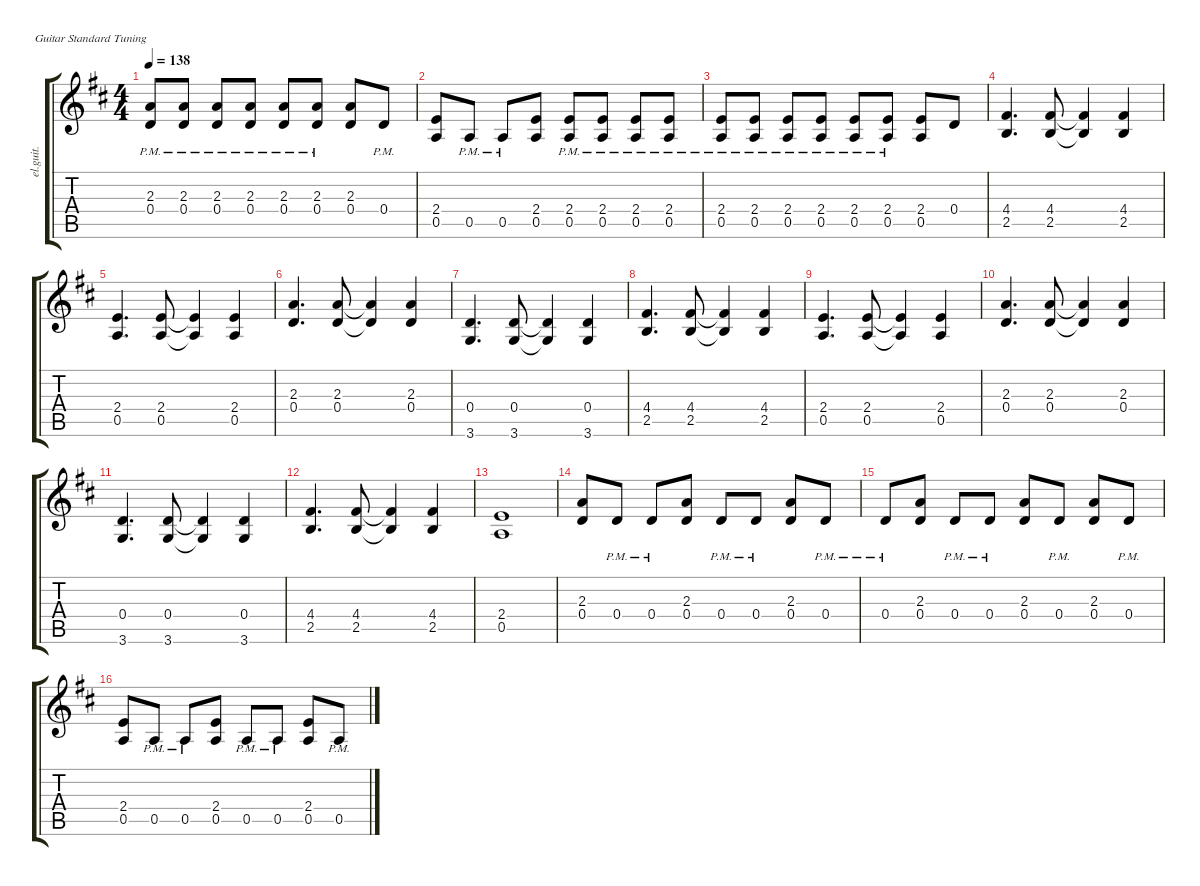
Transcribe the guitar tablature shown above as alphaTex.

\hideDynamics
\bracketExtendMode groupsimilarinstruments
\otherSystemsTrackNameOrientation horizontal
\track ("EG5" "el.guit.") {instrument electricguitarmuted}
\staff {score tabs}
\tuning (E4 B3 G3 D3 A2 E2)
\ts (4 4)
\tempo 138
\clef g2
\ks d
(0.4{pm acc forcenatural} 2.3{pm acc forcenatural}).8{dy mf} (0.4{pm acc forcenatural} 2.3{pm acc forcenatural}).8 (0.4{pm acc forcenatural} 2.3{pm acc forcenatural}).8{dy f} (0.4{pm acc forcenatural} 2.3{pm acc forcenatural}).8 (0.4{pm acc forcenatural} 2.3{pm acc forcenatural}).8{dy ff} (0.4{pm acc forcenatural} 2.3{pm acc forcenatural}).8{dy f} (0.4{acc forcenatural} 2.3{acc forcenatural}).8{dy ff} 0.4{pm acc forcenatural}.8 |
(0.5{acc forcenatural} 2.4{acc forcenatural}).8{dy fff} 0.5{pm acc forcenatural}.8{dy ff} 0.5{pm acc forcenatural}.8{dy f} (0.5{acc forcenatural} 2.4{acc forcenatural}).8{dy fff} (0.5{pm acc forcenatural} 2.4{pm acc forcenatural}).8{dy mf} (0.5{pm acc forcenatural} 2.4{pm acc forcenatural}).8 (0.5{pm acc forcenatural} 2.4{pm acc forcenatural}).8{dy ff} (0.5{pm acc forcenatural} 2.4{pm acc forcenatural}).8{dy f} |
(0.5{pm acc forcenatural} 2.4{pm acc forcenatural}).8 (0.5{pm acc forcenatural} 2.4{pm acc forcenatural}).8 (0.5{pm acc forcenatural} 2.4{pm acc forcenatural}).8{dy ff} (0.5{pm acc forcenatural} 2.4{pm acc forcenatural}).8{dy f} (0.5{pm acc forcenatural} 2.4{pm acc forcenatural}).8{dy ff} (0.5{pm acc forcenatural} 2.4{pm acc forcenatural}).8{dy f} (0.5{acc forcenatural} 2.4{acc forcenatural}).8{dy ff} 0.4{acc forcenatural}.8{dy f} |
(4.4{acc #} 2.5{acc forcenatural}).4{d} (4.4{acc #} 2.5{acc forcenatural}).8 (4.4{t acc #} 2.5{t acc forcenatural}).4 (4.4{acc #} 2.5{acc forcenatural}).4 |
(2.4{acc forcenatural} 0.5{acc forcenatural}).4{d} (2.4{acc forcenatural} 0.5{acc forcenatural}).8 (2.4{t acc forcenatural} 0.5{t acc forcenatural}).4 (2.4{acc forcenatural} 0.5{acc forcenatural}).4 |
(2.3{acc forcenatural} 0.4{acc forcenatural}).4{d} (2.3{acc forcenatural} 0.4{acc forcenatural}).8 (0.4{t acc forcenatural} 2.3{t acc forcenatural}).4 (2.3{acc forcenatural} 0.4{acc forcenatural}).4 |
(0.4{acc forcenatural} 3.6{acc forcenatural}).4{d} (0.4{acc forcenatural} 3.6{acc forcenatural}).8 (3.6{t acc forcenatural} 0.4{t acc forcenatural}).4 (0.4{acc forcenatural} 3.6{acc forcenatural}).4 |
(4.4{acc #} 2.5{acc forcenatural}).4{d} (4.4{acc #} 2.5{acc forcenatural}).8 (2.5{t acc forcenatural} 4.4{t acc #}).4 (4.4{acc #} 2.5{acc forcenatural}).4 |
(2.4{acc forcenatural} 0.5{acc forcenatural}).4{d} (2.4{acc forcenatural} 0.5{acc forcenatural}).8 (2.4{t acc forcenatural} 0.5{t acc forcenatural}).4 (2.4{acc forcenatural} 0.5{acc forcenatural}).4 |
(2.3{acc forcenatural} 0.4{acc forcenatural}).4{d} (2.3{acc forcenatural} 0.4{acc forcenatural}).8 (0.4{t acc forcenatural} 2.3{t acc forcenatural}).4 (2.3{acc forcenatural} 0.4{acc forcenatural}).4 |
(0.4{acc forcenatural} 3.6{acc forcenatural}).4{d} (0.4{acc forcenatural} 3.6{acc forcenatural}).8 (3.6{t acc forcenatural} 0.4{t acc forcenatural}).4 (0.4{acc forcenatural} 3.6{acc forcenatural}).4 |
(4.4{acc #} 2.5{acc forcenatural}).4{d} (4.4{acc #} 2.5{acc forcenatural}).8 (2.5{t acc forcenatural} 4.4{t acc #}).4 (4.4{acc #} 2.5{acc forcenatural}).4 |
(2.4{acc forcenatural} 0.5{acc forcenatural}).1 |
(2.3{acc forcenatural} 0.4{acc forcenatural}).8{dy fff} 0.4{pm acc forcenatural}.8 0.4{pm acc forcenatural}.8 (0.4{acc forcenatural} 2.3{acc forcenatural}).8 0.4{pm acc forcenatural}.8 0.4{pm acc forcenatural}.8 (0.4{acc forcenatural} 2.3{acc forcenatural}).8 0.4{pm acc forcenatural}.8 |
0.4{pm acc forcenatural}.8 (0.4{acc forcenatural} 2.3{acc forcenatural}).8 0.4{pm acc forcenatural}.8 0.4{pm acc forcenatural}.8 (0.4{acc forcenatural} 2.3{acc forcenatural}).8 0.4{pm acc forcenatural}.8 (0.4{acc forcenatural} 2.3{acc forcenatural}).8 0.4{pm acc forcenatural}.8 |
(0.5{acc forcenatural} 2.4{acc forcenatural}).8 0.5{pm acc forcenatural}.8 0.5{pm acc forcenatural}.8 (0.5{acc forcenatural} 2.4{acc forcenatural}).8 0.5{pm acc forcenatural}.8 0.5{pm acc forcenatural}.8 (0.5{acc forcenatural} 2.4{acc forcenatural}).8 0.5{pm acc forcenatural}.8
